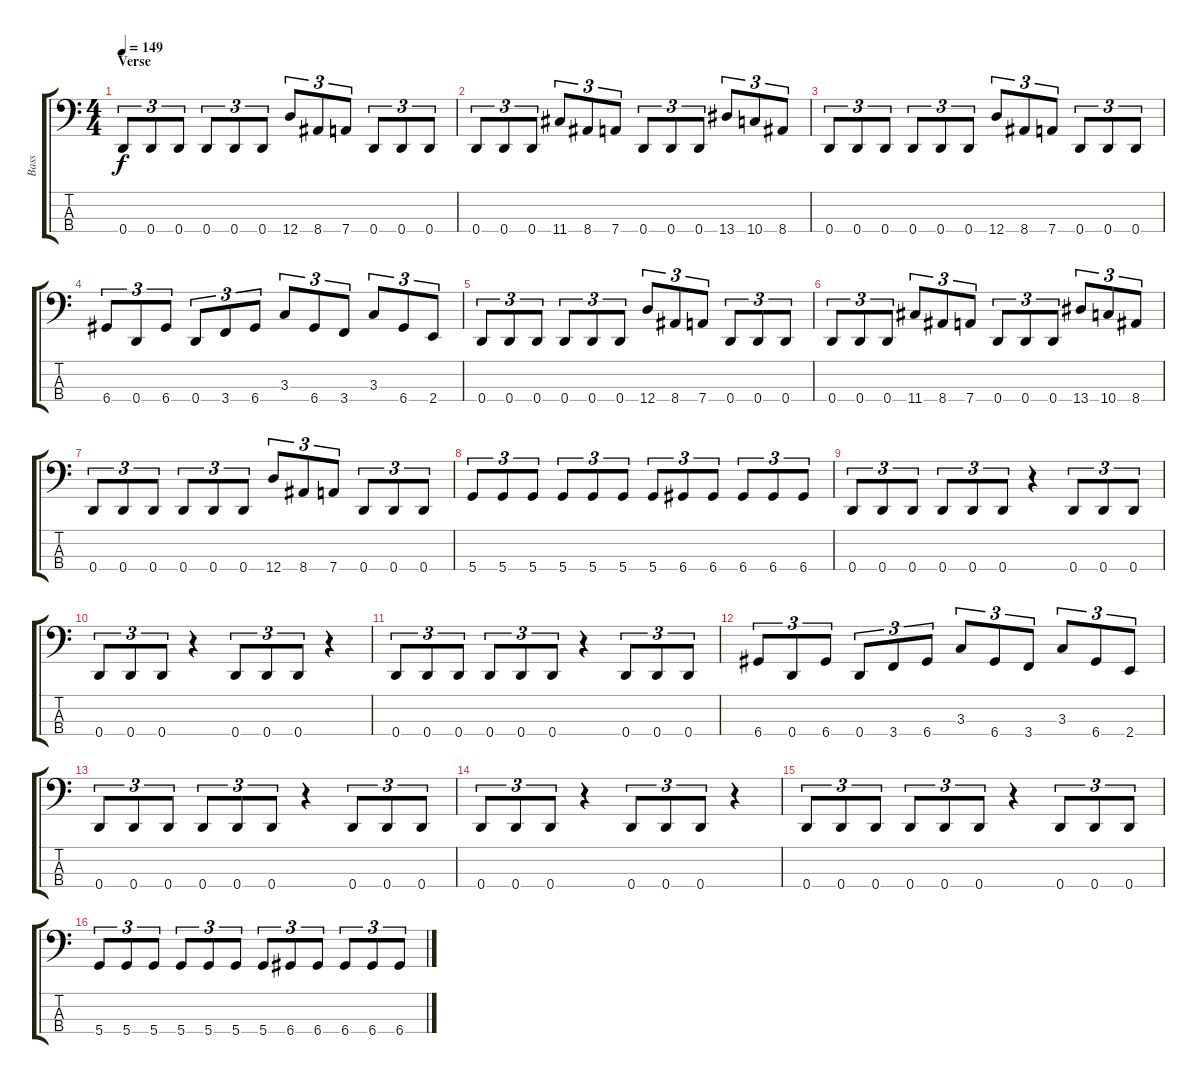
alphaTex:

\track ("Bass" "Bass") {instrument electricbasspick}
\staff {score tabs}
\tuning (G2 D2 A1 D1) {hide}
\ts (4 4)
\section ("" "Verse")
\tempo 149
\clef f4
\ks c
0.4.8{tu (3 2) dy f} 0.4.8{tu (3 2)} 0.4.8{tu (3 2)} 0.4.8{tu (3 2)} 0.4.8{tu (3 2)} 0.4.8{tu (3 2)} 12.4.8{tu (3 2)} 8.4.8{tu (3 2)} 7.4.8{tu (3 2)} 0.4.8{tu (3 2)} 0.4.8{tu (3 2)} 0.4.8{tu (3 2)} |
0.4.8{tu (3 2)} 0.4.8{tu (3 2)} 0.4.8{tu (3 2)} 11.4.8{tu (3 2)} 8.4.8{tu (3 2)} 7.4.8{tu (3 2)} 0.4.8{tu (3 2)} 0.4.8{tu (3 2)} 0.4.8{tu (3 2)} 13.4.8{tu (3 2)} 10.4.8{tu (3 2)} 8.4.8{tu (3 2)} |
0.4.8{tu (3 2)} 0.4.8{tu (3 2)} 0.4.8{tu (3 2)} 0.4.8{tu (3 2)} 0.4.8{tu (3 2)} 0.4.8{tu (3 2)} 12.4.8{tu (3 2)} 8.4.8{tu (3 2)} 7.4.8{tu (3 2)} 0.4.8{tu (3 2)} 0.4.8{tu (3 2)} 0.4.8{tu (3 2)} |
6.4.8{tu (3 2)} 0.4.8{tu (3 2)} 6.4.8{tu (3 2)} 0.4.8{tu (3 2)} 3.4.8{tu (3 2)} 6.4.8{tu (3 2)} 3.3.8{tu (3 2)} 6.4.8{tu (3 2)} 3.4.8{tu (3 2)} 3.3.8{tu (3 2)} 6.4.8{tu (3 2)} 2.4.8{tu (3 2)} |
0.4.8{tu (3 2)} 0.4.8{tu (3 2)} 0.4.8{tu (3 2)} 0.4.8{tu (3 2)} 0.4.8{tu (3 2)} 0.4.8{tu (3 2)} 12.4.8{tu (3 2)} 8.4.8{tu (3 2)} 7.4.8{tu (3 2)} 0.4.8{tu (3 2)} 0.4.8{tu (3 2)} 0.4.8{tu (3 2)} |
0.4.8{tu (3 2)} 0.4.8{tu (3 2)} 0.4.8{tu (3 2)} 11.4.8{tu (3 2)} 8.4.8{tu (3 2)} 7.4.8{tu (3 2)} 0.4.8{tu (3 2)} 0.4.8{tu (3 2)} 0.4.8{tu (3 2)} 13.4.8{tu (3 2)} 10.4.8{tu (3 2)} 8.4.8{tu (3 2)} |
0.4.8{tu (3 2)} 0.4.8{tu (3 2)} 0.4.8{tu (3 2)} 0.4.8{tu (3 2)} 0.4.8{tu (3 2)} 0.4.8{tu (3 2)} 12.4.8{tu (3 2)} 8.4.8{tu (3 2)} 7.4.8{tu (3 2)} 0.4.8{tu (3 2)} 0.4.8{tu (3 2)} 0.4.8{tu (3 2)} |
5.4.8{tu (3 2)} 5.4.8{tu (3 2)} 5.4.8{tu (3 2)} 5.4.8{tu (3 2)} 5.4.8{tu (3 2)} 5.4.8{tu (3 2)} 5.4.8{tu (3 2)} 6.4.8{tu (3 2)} 6.4.8{tu (3 2)} 6.4.8{tu (3 2)} 6.4.8{tu (3 2)} 6.4.8{tu (3 2)} |
0.4.8{tu (3 2)} 0.4.8{tu (3 2)} 0.4.8{tu (3 2)} 0.4.8{tu (3 2)} 0.4.8{tu (3 2)} 0.4.8{tu (3 2)} r.4 0.4.8{tu (3 2)} 0.4.8{tu (3 2)} 0.4.8{tu (3 2)} |
0.4.8{tu (3 2)} 0.4.8{tu (3 2)} 0.4.8{tu (3 2)} r.4 0.4.8{tu (3 2)} 0.4.8{tu (3 2)} 0.4.8{tu (3 2)} r.4 |
0.4.8{tu (3 2)} 0.4.8{tu (3 2)} 0.4.8{tu (3 2)} 0.4.8{tu (3 2)} 0.4.8{tu (3 2)} 0.4.8{tu (3 2)} r.4 0.4.8{tu (3 2)} 0.4.8{tu (3 2)} 0.4.8{tu (3 2)} |
6.4.8{tu (3 2)} 0.4.8{tu (3 2)} 6.4.8{tu (3 2)} 0.4.8{tu (3 2)} 3.4.8{tu (3 2)} 6.4.8{tu (3 2)} 3.3.8{tu (3 2)} 6.4.8{tu (3 2)} 3.4.8{tu (3 2)} 3.3.8{tu (3 2)} 6.4.8{tu (3 2)} 2.4.8{tu (3 2)} |
0.4.8{tu (3 2)} 0.4.8{tu (3 2)} 0.4.8{tu (3 2)} 0.4.8{tu (3 2)} 0.4.8{tu (3 2)} 0.4.8{tu (3 2)} r.4 0.4.8{tu (3 2)} 0.4.8{tu (3 2)} 0.4.8{tu (3 2)} |
0.4.8{tu (3 2)} 0.4.8{tu (3 2)} 0.4.8{tu (3 2)} r.4 0.4.8{tu (3 2)} 0.4.8{tu (3 2)} 0.4.8{tu (3 2)} r.4 |
0.4.8{tu (3 2)} 0.4.8{tu (3 2)} 0.4.8{tu (3 2)} 0.4.8{tu (3 2)} 0.4.8{tu (3 2)} 0.4.8{tu (3 2)} r.4 0.4.8{tu (3 2)} 0.4.8{tu (3 2)} 0.4.8{tu (3 2)} |
5.4.8{tu (3 2)} 5.4.8{tu (3 2)} 5.4.8{tu (3 2)} 5.4.8{tu (3 2)} 5.4.8{tu (3 2)} 5.4.8{tu (3 2)} 5.4.8{tu (3 2)} 6.4.8{tu (3 2)} 6.4.8{tu (3 2)} 6.4.8{tu (3 2)} 6.4.8{tu (3 2)} 6.4.8{tu (3 2)}
